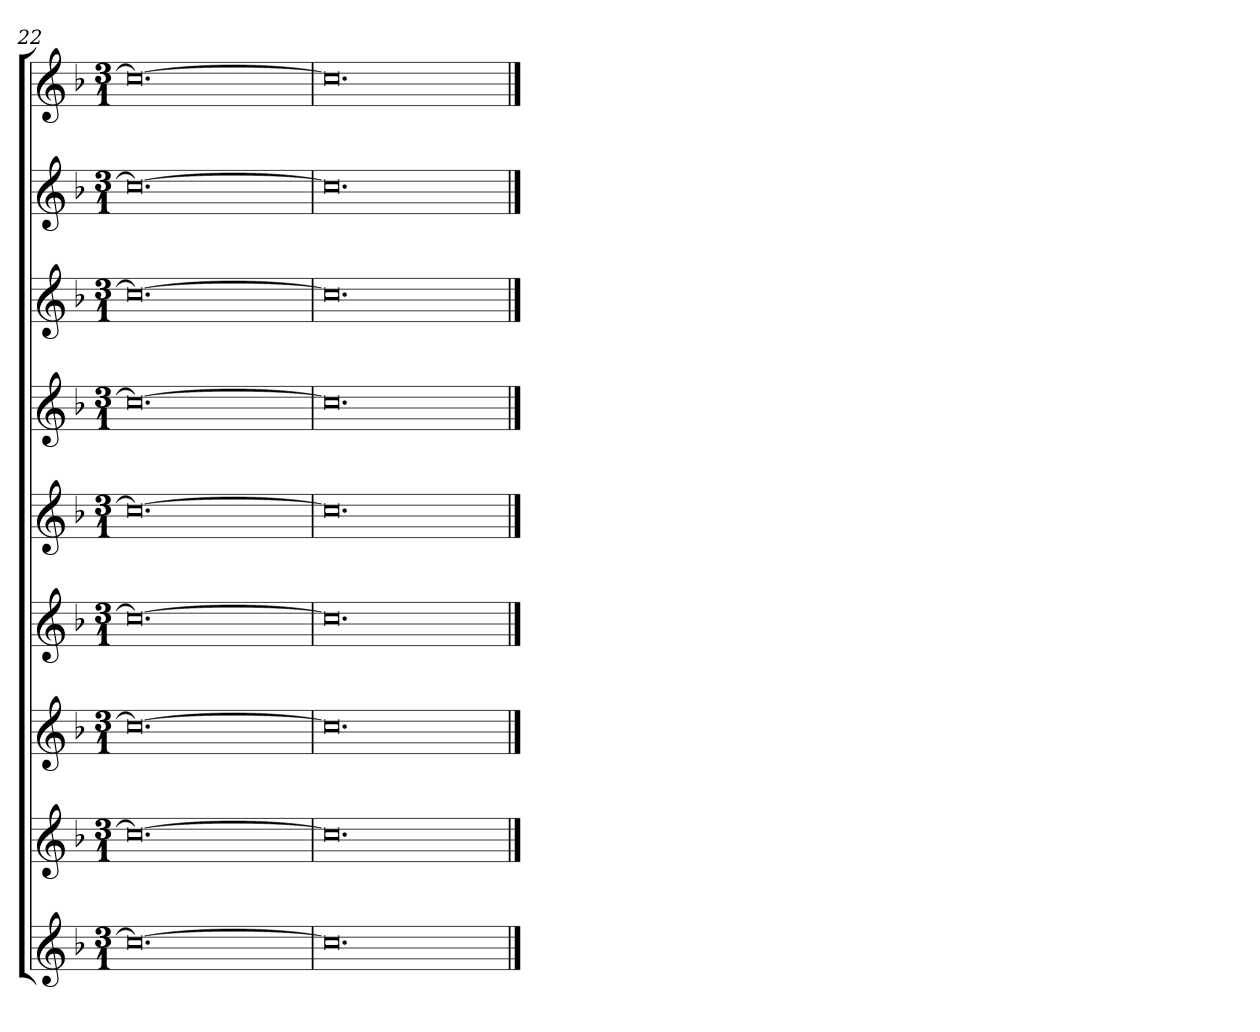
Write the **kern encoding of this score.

**kern	**kern	**kern	**kern	**kern	**kern	**kern	**kern	**kern
*part9	*part8	*part7	*part6	*part5	*part4	*part3	*part2	*part1
*staff9	*staff8	*staff7	*staff6	*staff5	*staff4	*staff3	*staff2	*staff1
*clefG2	*clefG2	*clefG2	*clefG2	*clefG2	*clefG2	*clefG2	*clefG2	*clefG2
*k[b-]	*k[b-]	*k[b-]	*k[b-]	*k[b-]	*k[b-]	*k[b-]	*k[b-]	*k[b-]
*F:	*F:	*F:	*F:	*F:	*F:	*F:	*F:	*F:
*M3/1	*M3/1	*M3/1	*M3/1	*M3/1	*M3/1	*M3/1	*M3/1	*M3/1
=22	=22	=22	=22	=22	=22	=22	=22	=22
0.cc_	0.cc_	0.cc_	0.cc_	0.cc_	0.cc_	0.cc_	0.cc_	0.cc_
=23	=23	=23	=23	=23	=23	=23	=23	=23
0.cc]	0.cc]	0.cc]	0.cc]	0.cc]	0.cc]	0.cc]	0.cc]	0.cc]
==	==	==	==	==	==	==	==	==
*-	*-	*-	*-	*-	*-	*-	*-	*-
